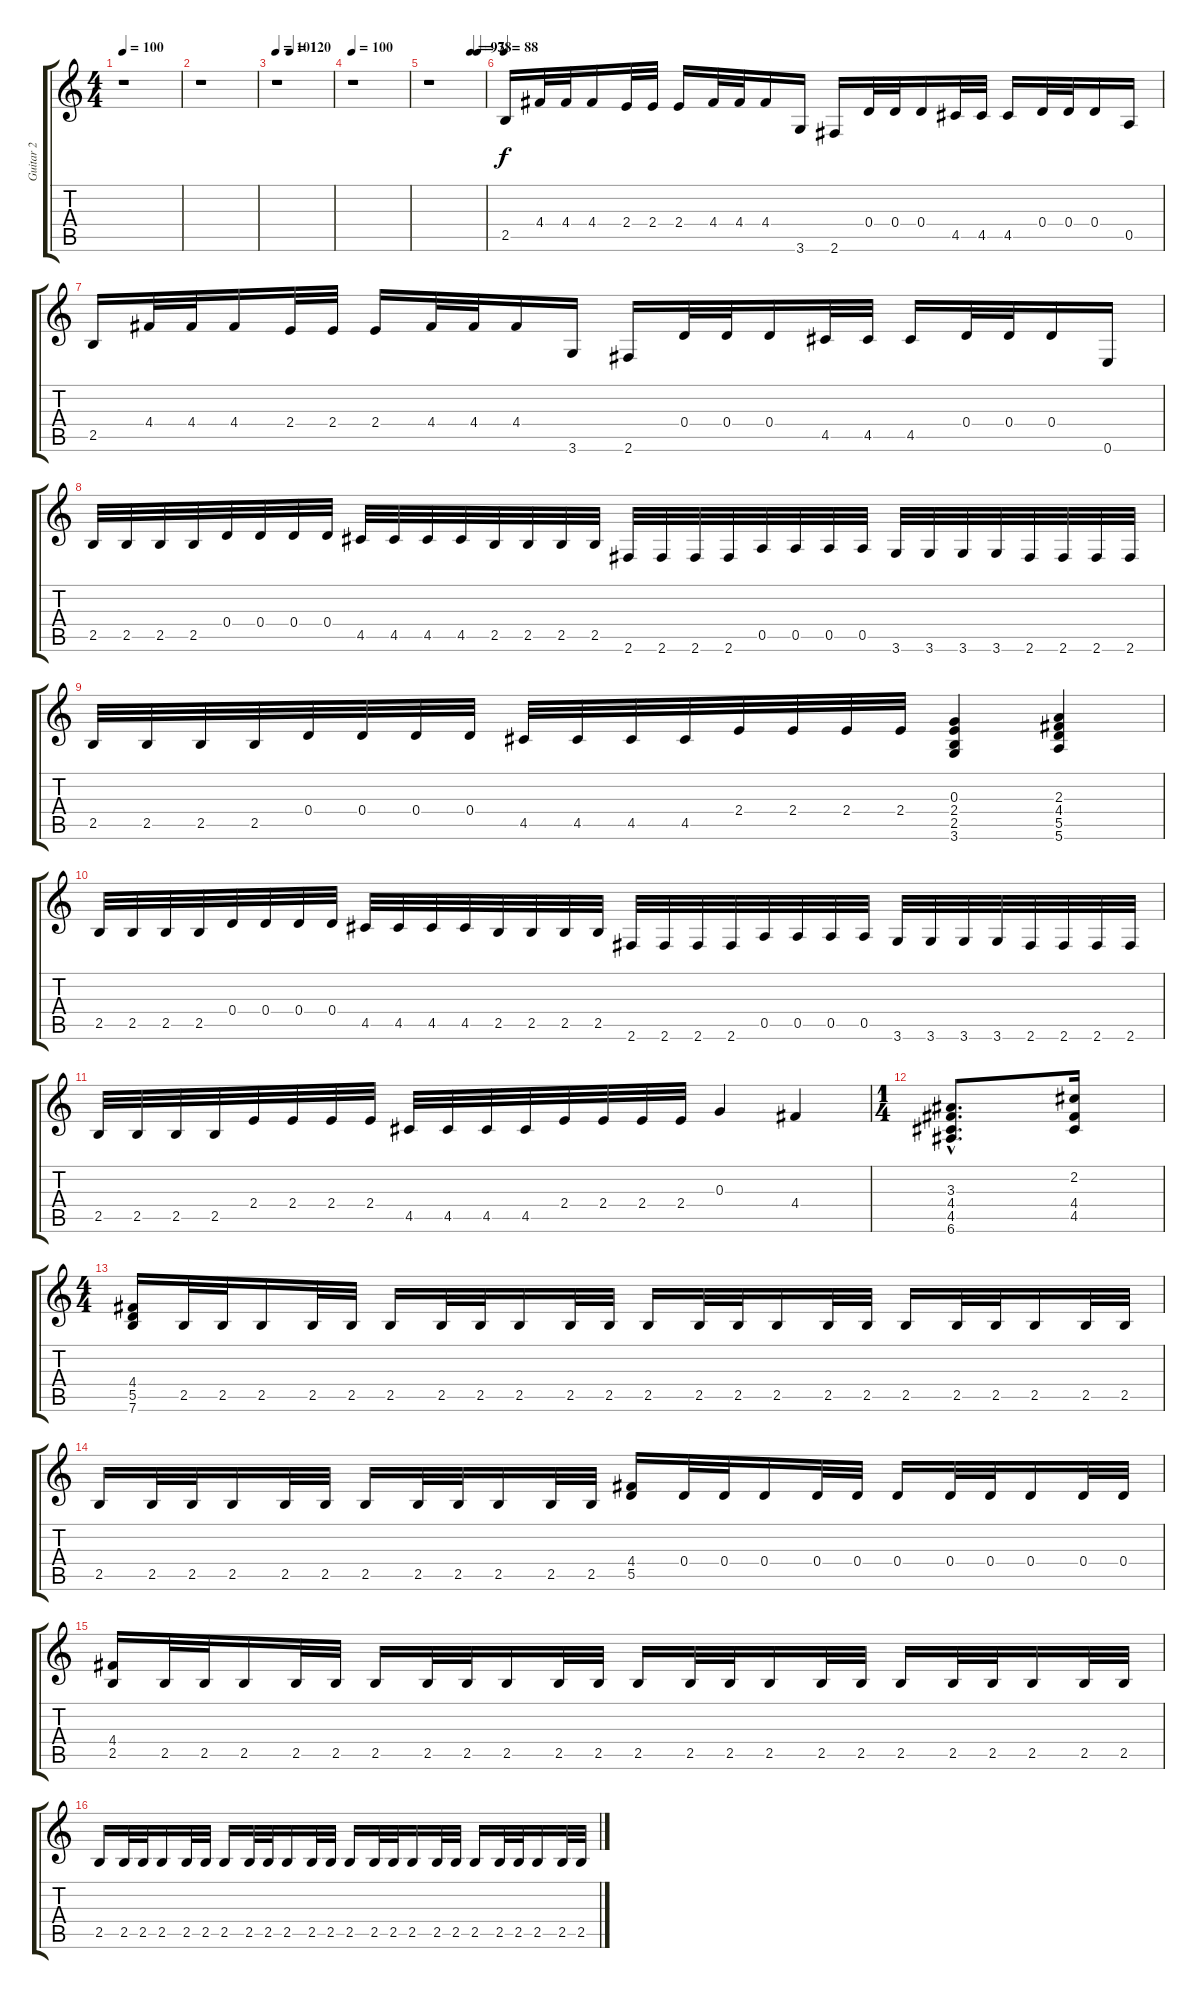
\track ("Guitar 2" "Guitar 2") {instrument overdrivenguitar}
\staff {score tabs}
\tuning (E4 B3 G3 D3 A2 E2) {hide}
\ts (4 4)
\tempo 100
\clef g2
\ks c
r.1{dy f} |
r.1 |
\tempo 101
\tempo (120 0.25)
r.1 |
\tempo 100
r.1 |
\tempo (93 0.75)
\tempo (78 0.875)
r.1 |
\tempo 88
2.5.16 4.4.32 4.4.32 4.4.16 2.4.32 2.4.32 2.4.16 4.4.32 4.4.32 4.4.16 3.6.16 2.6.16 0.4.32 0.4.32 0.4.16 4.5.32 4.5.32 4.5.16 0.4.32 0.4.32 0.4.16 0.5.16 |
2.5.16 4.4.32 4.4.32 4.4.16 2.4.32 2.4.32 2.4.16 4.4.32 4.4.32 4.4.16 3.6.16 2.6.16 0.4.32 0.4.32 0.4.16 4.5.32 4.5.32 4.5.16 0.4.32 0.4.32 0.4.16 0.6.16 |
2.5.32 2.5.32 2.5.32 2.5.32 0.4.32 0.4.32 0.4.32 0.4.32 4.5.32 4.5.32 4.5.32 4.5.32 2.5.32 2.5.32 2.5.32 2.5.32 2.6.32 2.6.32 2.6.32 2.6.32 0.5.32 0.5.32 0.5.32 0.5.32 3.6.32 3.6.32 3.6.32 3.6.32 2.6.32 2.6.32 2.6.32 2.6.32 |
2.5.32 2.5.32 2.5.32 2.5.32 0.4.32 0.4.32 0.4.32 0.4.32 4.5.32 4.5.32 4.5.32 4.5.32 2.4.32 2.4.32 2.4.32 2.4.32 (0.3 2.4 2.5 3.6).4 (2.3 4.4 5.5 5.6).4 |
2.5.32 2.5.32 2.5.32 2.5.32 0.4.32 0.4.32 0.4.32 0.4.32 4.5.32 4.5.32 4.5.32 4.5.32 2.5.32 2.5.32 2.5.32 2.5.32 2.6.32 2.6.32 2.6.32 2.6.32 0.5.32 0.5.32 0.5.32 0.5.32 3.6.32 3.6.32 3.6.32 3.6.32 2.6.32 2.6.32 2.6.32 2.6.32 |
2.5.32 2.5.32 2.5.32 2.5.32 2.4.32 2.4.32 2.4.32 2.4.32 4.5.32 4.5.32 4.5.32 4.5.32 2.4.32 2.4.32 2.4.32 2.4.32 0.3.4 4.4.4 |
\ts (1 4)
(3.3{hac} 4.4{hac} 4.5{hac} 6.6{hac}).8{d} (2.2 4.4 4.5).16 |
\ts (4 4)
(4.4 5.5 7.6).16 2.5.32 2.5.32 2.5.16 2.5.32 2.5.32 2.5.16 2.5.32 2.5.32 2.5.16 2.5.32 2.5.32 2.5.16 2.5.32 2.5.32 2.5.16 2.5.32 2.5.32 2.5.16 2.5.32 2.5.32 2.5.16 2.5.32 2.5.32 |
2.5.16 2.5.32 2.5.32 2.5.16 2.5.32 2.5.32 2.5.16 2.5.32 2.5.32 2.5.16 2.5.32 2.5.32 (4.4 5.5).16 0.4.32 0.4.32 0.4.16 0.4.32 0.4.32 0.4.16 0.4.32 0.4.32 0.4.16 0.4.32 0.4.32 |
(4.4 2.5).16 2.5.32 2.5.32 2.5.16 2.5.32 2.5.32 2.5.16 2.5.32 2.5.32 2.5.16 2.5.32 2.5.32 2.5.16 2.5.32 2.5.32 2.5.16 2.5.32 2.5.32 2.5.16 2.5.32 2.5.32 2.5.16 2.5.32 2.5.32 |
2.5.16 2.5.32 2.5.32 2.5.16 2.5.32 2.5.32 2.5.16 2.5.32 2.5.32 2.5.16 2.5.32 2.5.32 2.5.16 2.5.32 2.5.32 2.5.16 2.5.32 2.5.32 2.5.16 2.5.32 2.5.32 2.5.16 2.5.32 2.5.32
